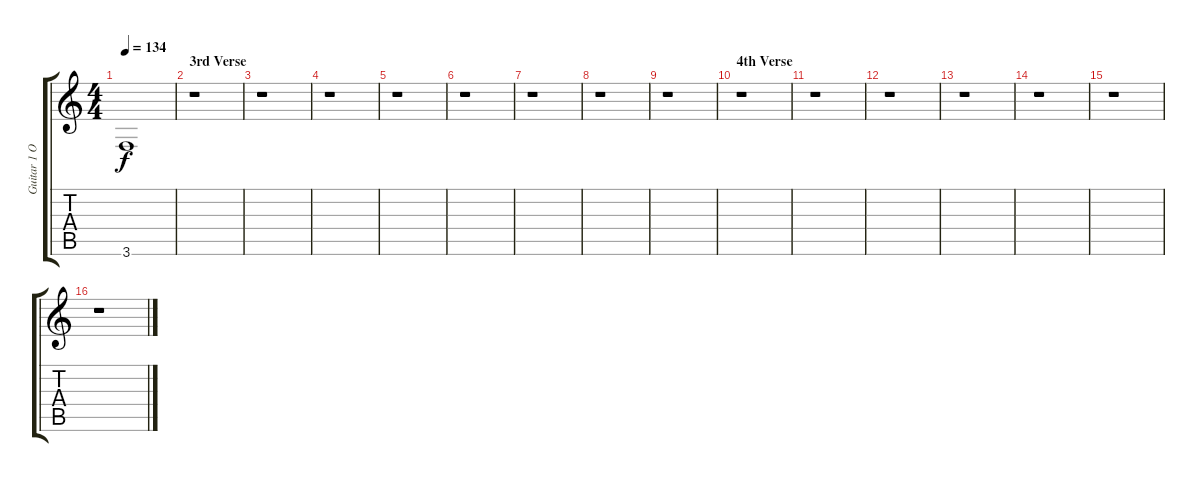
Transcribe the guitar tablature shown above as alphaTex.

\track ("Guitar 1 Octaver" "Guitar 1 O") {instrument distortionguitar}
\staff {score tabs}
\tuning (D4 A3 F3 C3 G2 D2) {hide}
\ts (4 4)
\tempo 134
\clef g2
\ks c
3.6{t}.1{dy f} |
\section ("" "3rd Verse")
r.1 |
r.1 |
r.1 |
r.1 |
r.1 |
r.1 |
r.1 |
r.1 |
\section ("" "4th Verse")
r.1 |
r.1 |
r.1 |
r.1 |
r.1 |
r.1 |
r.1
